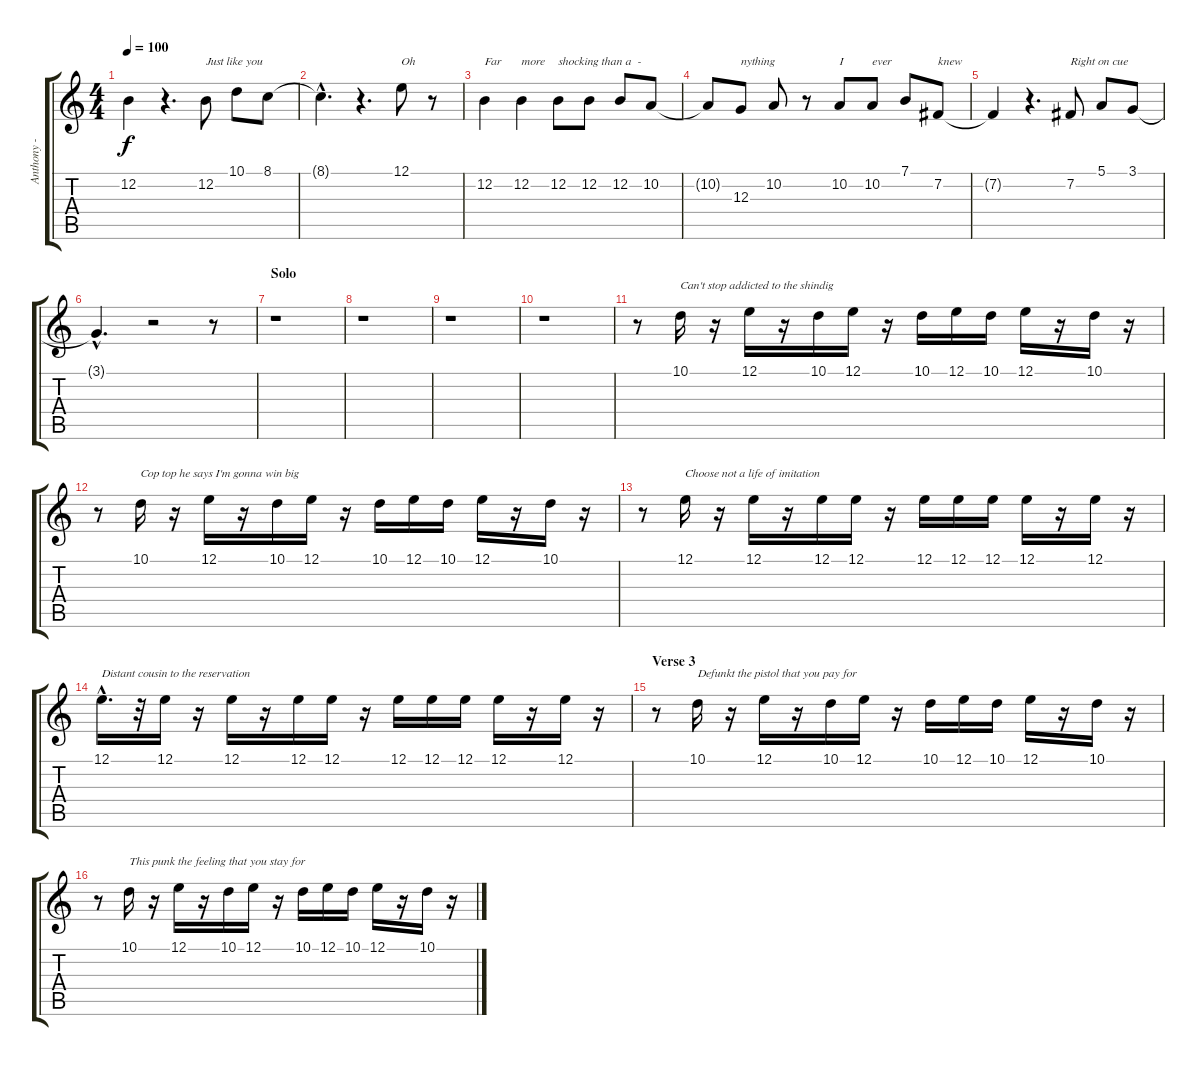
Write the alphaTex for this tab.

\track ("Anthony - Vocals" "Anthony - ") {instrument trumpet}
\staff {score tabs}
\tuning (E4 B3 G3 D3 A2 E2) {hide}
\ts (4 4)
\tempo 100
\clef g2
\ks c
12.2{t}.4{dy f} r.4{d} 12.2.8{txt "Just like you"} 10.1.8 8.1.8 |
8.1{hac t}.4{d} r.4{d} 12.1.8{txt "Oh"} r.8 |
12.2.4{txt "Far"} 12.2.4{txt "more"} 12.2.8{txt "shocking than a  -"} 12.2.8 12.2.8 10.2.8 |
10.2{t}.8 12.3.8{txt "nything"} 10.2.8 r.8 10.2.8{txt "I"} 10.2.8{txt "ever"} 7.1.8 7.2.8{txt "knew"} |
7.2{t}.4 r.4{d} 7.2.8{txt "Right on cue"} 5.1.8 3.1.8 |
3.1{hac t}.4{d} r.2 r.8 |
\section ("" "Solo")
r.1 |
r.1 |
r.1 |
r.1 |
r.8 10.1.16{txt "Can't stop addicted to the shindig"} r.16 12.1.16 r.16 10.1.16 12.1.16 r.16 10.1.16 12.1.16 10.1.16 12.1.16 r.16 10.1.16 r.16 |
r.8 10.1.16{txt "Cop top he says I'm gonna win big"} r.16 12.1.16 r.16 10.1.16 12.1.16 r.16 10.1.16 12.1.16 10.1.16 12.1.16 r.16 10.1.16 r.16 |
r.8 12.1.16{txt "Choose not a life of imitation"} r.16 12.1.16 r.16 12.1.16 12.1.16 r.16 12.1.16 12.1.16 12.1.16 12.1.16 r.16 12.1.16 r.16 |
12.1{hac}.16{d txt "Distant cousin to the reservation "} r.32 12.1.16 r.16 12.1.16 r.16 12.1.16 12.1.16 r.16 12.1.16 12.1.16 12.1.16 12.1.16 r.16 12.1.16 r.16 |
\section ("" "Verse 3")
r.8 10.1.16{txt "Defunkt the pistol that you pay for"} r.16 12.1.16 r.16 10.1.16 12.1.16 r.16 10.1.16 12.1.16 10.1.16 12.1.16 r.16 10.1.16 r.16 |
r.8 10.1.16{txt "This punk the feeling that you stay for "} r.16 12.1.16 r.16 10.1.16 12.1.16 r.16 10.1.16 12.1.16 10.1.16 12.1.16 r.16 10.1.16 r.16
